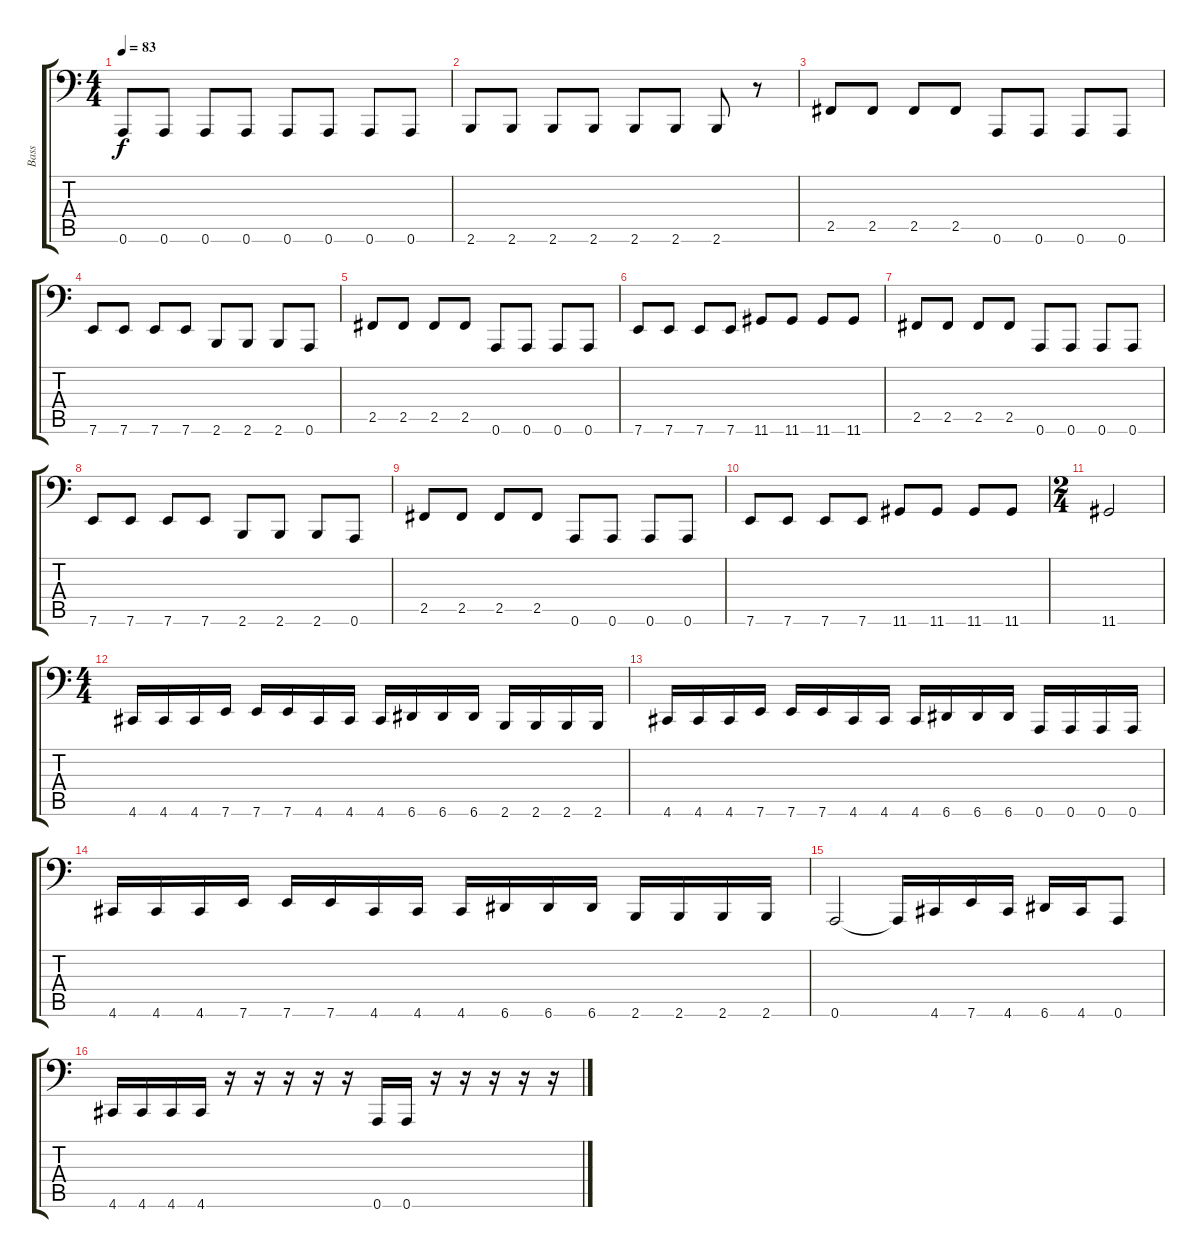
\track ("Bass" "Bass") {instrument electricbassfinger}
\staff {score tabs}
\tuning (B2 Gb2 D2 A1 E1 A0) {hide}
\ts (4 4)
\tempo 83
\clef f4
\ks c
0.6.8{dy f} 0.6.8 0.6.8 0.6.8 0.6.8 0.6.8 0.6.8 0.6.8 |
2.6.8 2.6.8 2.6.8 2.6.8 2.6.8 2.6.8 2.6.8 r.8 |
2.5.8 2.5.8 2.5.8 2.5.8 0.6.8 0.6.8 0.6.8 0.6.8 |
7.6.8 7.6.8 7.6.8 7.6.8 2.6.8 2.6.8 2.6.8 0.6.8 |
2.5.8 2.5.8 2.5.8 2.5.8 0.6.8 0.6.8 0.6.8 0.6.8 |
7.6.8 7.6.8 7.6.8 7.6.8 11.6.8 11.6.8 11.6.8 11.6.8 |
2.5.8 2.5.8 2.5.8 2.5.8 0.6.8 0.6.8 0.6.8 0.6.8 |
7.6.8 7.6.8 7.6.8 7.6.8 2.6.8 2.6.8 2.6.8 0.6.8 |
2.5.8 2.5.8 2.5.8 2.5.8 0.6.8 0.6.8 0.6.8 0.6.8 |
7.6.8 7.6.8 7.6.8 7.6.8 11.6.8 11.6.8 11.6.8 11.6.8 |
\ts (2 4)
11.6.2 |
\ts (4 4)
4.6.16 4.6.16 4.6.16 7.6.16 7.6.16 7.6.16 4.6.16 4.6.16 4.6.16 6.6.16 6.6.16 6.6.16 2.6.16 2.6.16 2.6.16 2.6.16 |
4.6.16 4.6.16 4.6.16 7.6.16 7.6.16 7.6.16 4.6.16 4.6.16 4.6.16 6.6.16 6.6.16 6.6.16 0.6.16 0.6.16 0.6.16 0.6.16 |
4.6.16 4.6.16 4.6.16 7.6.16 7.6.16 7.6.16 4.6.16 4.6.16 4.6.16 6.6.16 6.6.16 6.6.16 2.6.16 2.6.16 2.6.16 2.6.16 |
0.6.2 0.6{t}.16 4.6.16 7.6.16 4.6.16 6.6.16 4.6.16 0.6.8 |
4.6.16 4.6.16 4.6.16 4.6.16 r.16 r.16 r.16 r.16 r.16 0.6.16 0.6.16 r.16 r.16 r.16 r.16 r.16
